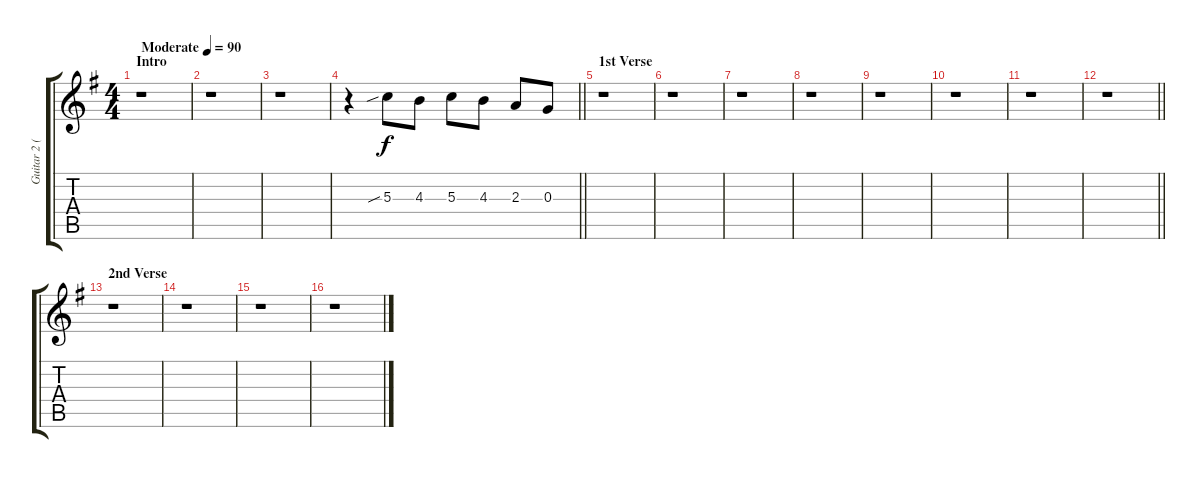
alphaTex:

\track ("Guitar 2 (Alex)" "Guitar 2 (") {instrument overdrivenguitar}
\staff {score tabs}
\tuning (E4 B3 G3 D3 A2 E2) {hide}
\ts (4 4)
\section ("" "Intro")
\tempo (90 "Moderate")
\clef g2
\ks g
r.1{dy f instrument overdrivenguitar} |
r.1 |
r.1 |
\barLineRight lightlight
r.4 5.3{sib}.8 4.3.8 5.3.8 4.3.8 2.3.8 0.3.8 |
\section ("" "1st Verse")
r.1 |
r.1 |
r.1 |
r.1 |
r.1 |
r.1 |
r.1 |
\barLineRight lightlight
r.1 |
\section ("" "2nd Verse")
r.1 |
r.1 |
r.1 |
r.1
